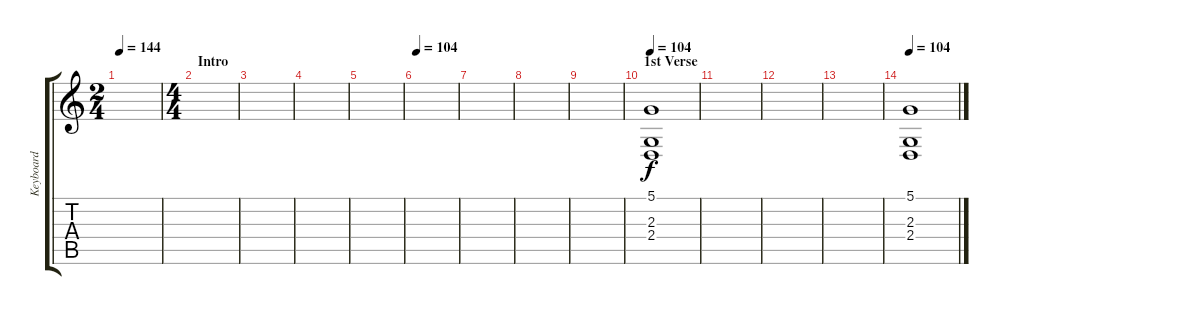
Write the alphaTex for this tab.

\track ("Keyboard" "Keyboard") {instrument tubularbells}
\staff {score tabs}
\tuning (D4 A3 F3 C3 G2 D2) {hide}
\ts (2 4)
\tempo 144
\tempo 104
\tempo 144
\clef g2
\ks c
|
\ts (4 4)
\section ("" "Intro")
|
|
|
|
\tempo 104
|
|
|
|
\section ("" "1st Verse")
\tempo 104
(5.1 2.3 2.4).1 |
|
|
|
\tempo 104
(5.1 2.3 2.4).1
